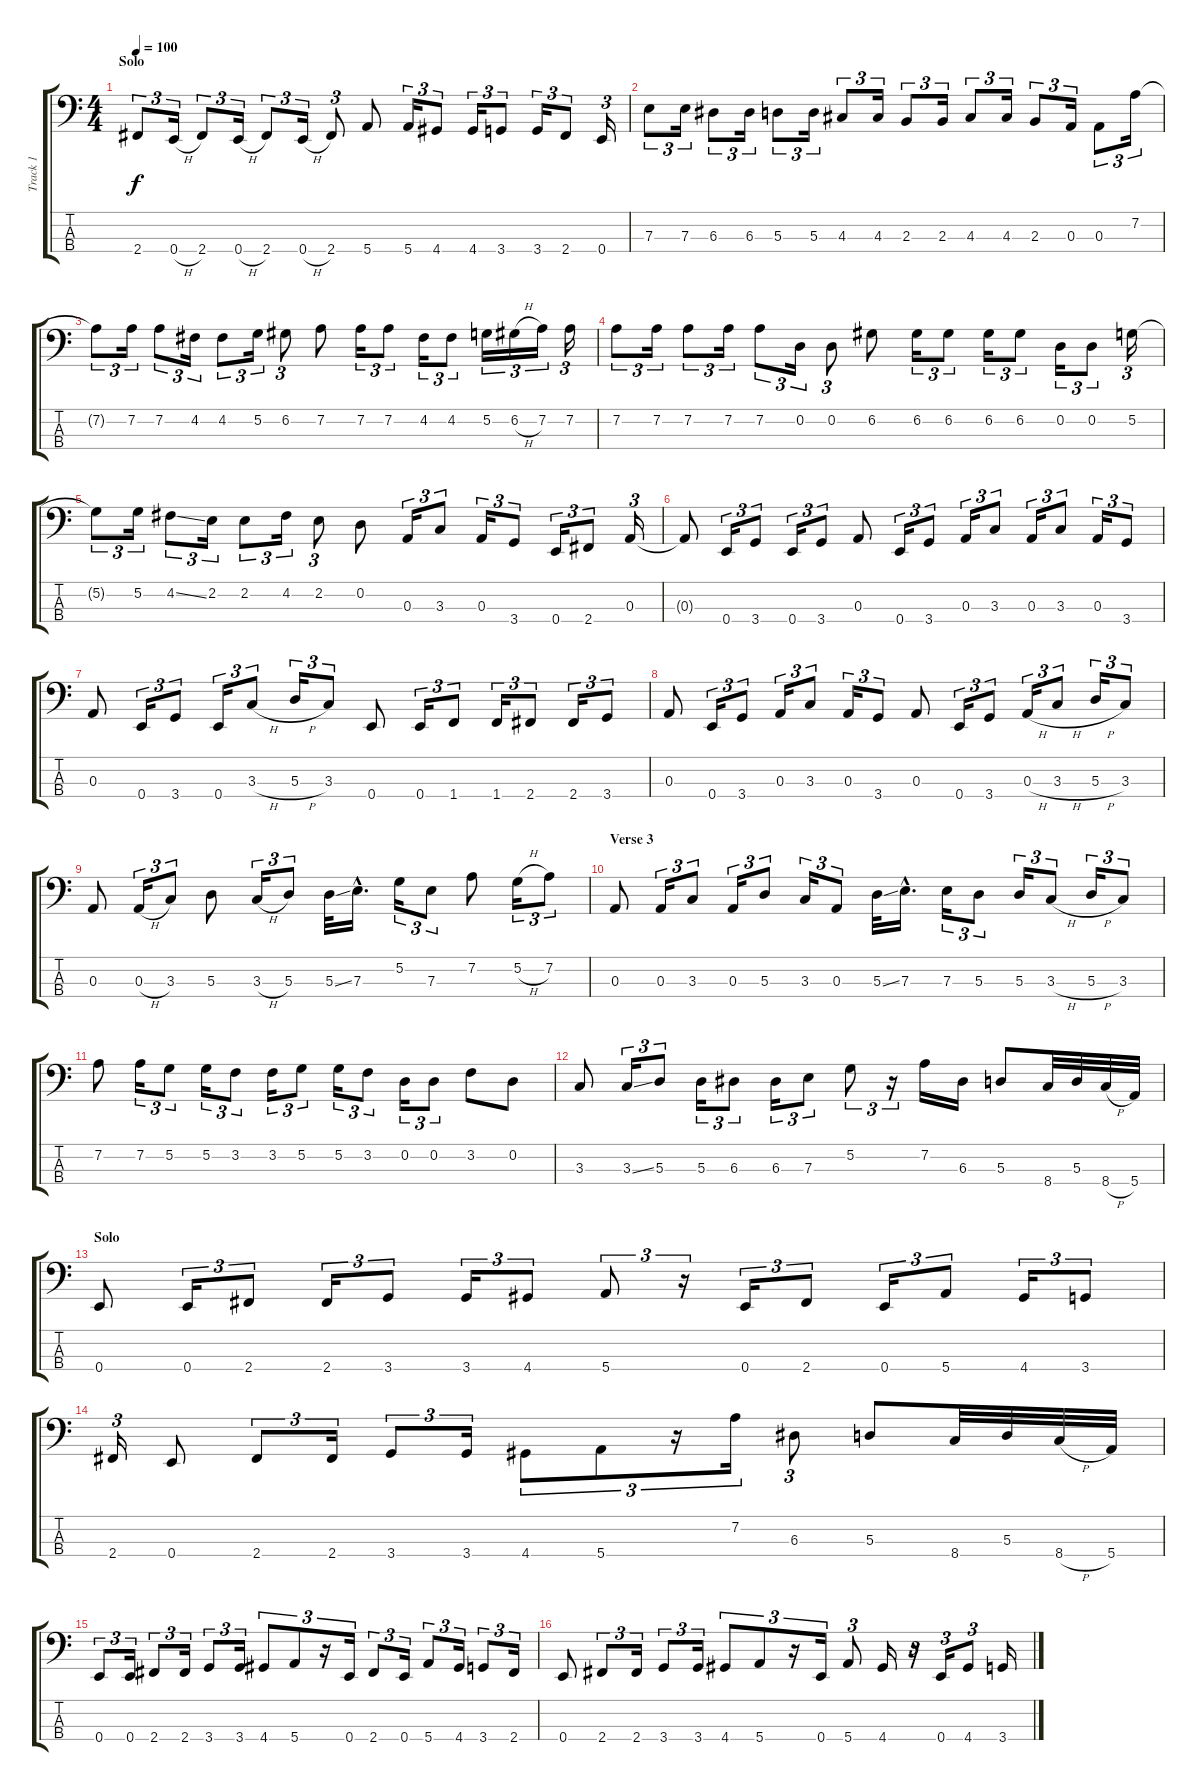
\track ("Track 1" "Track 1") {instrument electricbassfinger}
\staff {score tabs}
\tuning (G2 D2 A1 E1) {hide}
\ts (4 4)
\section ("" "Solo")
\tempo 100
\clef f4
\ks c
2.4.8{tu (3 2) dy f} 0.4{h}.16{tu (3 2)} 2.4.8{tu (3 2)} 0.4{h}.16{tu (3 2)} 2.4.8{tu (3 2)} 0.4{h}.16{tu (3 2)} 2.4.8{tu (3 2)} 5.4.8 5.4.16{tu (3 2)} 4.4.8{tu (3 2)} 4.4.16{tu (3 2)} 3.4.8{tu (3 2)} 3.4.16{tu (3 2)} 2.4.8{tu (3 2)} 0.4.16{tu (3 2)} |
7.3.8{tu (3 2)} 7.3.16{tu (3 2)} 6.3.8{tu (3 2)} 6.3.16{tu (3 2)} 5.3.8{tu (3 2)} 5.3.16{tu (3 2)} 4.3.8{tu (3 2)} 4.3.16{tu (3 2)} 2.3.8{tu (3 2)} 2.3.16{tu (3 2)} 4.3.8{tu (3 2)} 4.3.16{tu (3 2)} 2.3.8{tu (3 2)} 0.3.16{tu (3 2)} 0.3.8{tu (3 2)} 7.2.16{tu (3 2)} |
7.2{t}.8{tu (3 2)} 7.2.16{tu (3 2)} 7.2.8{tu (3 2)} 4.2.16{tu (3 2)} 4.2.8{tu (3 2)} 5.2.16{tu (3 2)} 6.2.8{tu (3 2)} 7.2.8 7.2.16{tu (3 2)} 7.2.8{tu (3 2)} 4.2.16{tu (3 2)} 4.2.8{tu (3 2)} 5.2.16{tu (3 2)} 6.2{h}.16{tu (3 2)} 7.2.16{tu (3 2)} 7.2.16{tu (3 2)} |
7.2.8{tu (3 2)} 7.2.16{tu (3 2)} 7.2.8{tu (3 2)} 7.2.16{tu (3 2)} 7.2.8{tu (3 2)} 0.2.16{tu (3 2)} 0.2.8{tu (3 2)} 6.2.8 6.2.16{tu (3 2)} 6.2.8{tu (3 2)} 6.2.16{tu (3 2)} 6.2.8{tu (3 2)} 0.2.16{tu (3 2)} 0.2.8{tu (3 2)} 5.2.16{tu (3 2)} |
5.2{t}.8{tu (3 2)} 5.2.16{tu (3 2)} 4.2{ss}.8{tu (3 2)} 2.2.16{tu (3 2)} 2.2.8{tu (3 2)} 4.2.16{tu (3 2)} 2.2.8{tu (3 2)} 0.2.8 0.3.16{tu (3 2)} 3.3.8{tu (3 2)} 0.3.16{tu (3 2)} 3.4.8{tu (3 2)} 0.4.16{tu (3 2)} 2.4.8{tu (3 2)} 0.3.16{tu (3 2)} |
\section ("" "")
0.3{t}.8 0.4.16{tu (3 2)} 3.4.8{tu (3 2)} 0.4.16{tu (3 2)} 3.4.8{tu (3 2)} 0.3.8 0.4.16{tu (3 2)} 3.4.8{tu (3 2)} 0.3.16{tu (3 2)} 3.3.8{tu (3 2)} 0.3.16{tu (3 2)} 3.3.8{tu (3 2)} 0.3.16{tu (3 2)} 3.4.8{tu (3 2)} |
0.3.8 0.4.16{tu (3 2)} 3.4.8{tu (3 2)} 0.4.16{tu (3 2)} 3.3{h}.8{tu (3 2)} 5.3{h}.16{tu (3 2)} 3.3.8{tu (3 2)} 0.4.8 0.4.16{tu (3 2)} 1.4.8{tu (3 2)} 1.4.16{tu (3 2)} 2.4.8{tu (3 2)} 2.4.16{tu (3 2)} 3.4.8{tu (3 2)} |
0.3.8 0.4.16{tu (3 2)} 3.4.8{tu (3 2)} 0.3.16{tu (3 2)} 3.3.8{tu (3 2)} 0.3.16{tu (3 2)} 3.4.8{tu (3 2)} 0.3.8 0.4.16{tu (3 2)} 3.4.8{tu (3 2)} 0.3{h}.16{tu (3 2)} 3.3{h}.8{tu (3 2)} 5.3{h}.16{tu (3 2)} 3.3.8{tu (3 2)} |
0.3.8 0.3{h}.16{tu (3 2)} 3.3.8{tu (3 2)} 5.3.8 3.3{h}.16{tu (3 2)} 5.3.8{tu (3 2)} 5.3{ss}.32 7.3{hac}.16{d} 5.2.16{tu (3 2)} 7.3.8{tu (3 2)} 7.2.8 5.2{h}.16{tu (3 2)} 7.2.8{tu (3 2)} |
\section ("" "Verse 3")
0.3.8 0.3.16{tu (3 2)} 3.3.8{tu (3 2)} 0.3.16{tu (3 2)} 5.3.8{tu (3 2)} 3.3.16{tu (3 2)} 0.3.8{tu (3 2)} 5.3{ss}.32 7.3{hac}.16{d} 7.3.16{tu (3 2)} 5.3.8{tu (3 2)} 5.3.16{tu (3 2)} 3.3{h}.8{tu (3 2)} 5.3{h}.16{tu (3 2)} 3.3.8{tu (3 2)} |
7.2.8 7.2.16{tu (3 2)} 5.2.8{tu (3 2)} 5.2.16{tu (3 2)} 3.2.8{tu (3 2)} 3.2.16{tu (3 2)} 5.2.8{tu (3 2)} 5.2.16{tu (3 2)} 3.2.8{tu (3 2)} 0.2.16{tu (3 2)} 0.2.8{tu (3 2)} 3.2.8 0.2.8 |
3.3.8 3.3{ss}.16{tu (3 2)} 5.3.8{tu (3 2)} 5.3.16{tu (3 2)} 6.3.8{tu (3 2)} 6.3.16{tu (3 2)} 7.3.8{tu (3 2)} 5.2.8{tu (3 2)} r.16{tu (3 2)} 7.2.16 6.3.16 5.3.8 8.4.32 5.3.32 8.4{h}.32 5.4.32 |
\section ("" "Solo")
0.4.8 0.4.16{tu (3 2)} 2.4.8{tu (3 2)} 2.4.16{tu (3 2)} 3.4.8{tu (3 2)} 3.4.16{tu (3 2)} 4.4.8{tu (3 2)} 5.4.8{tu (3 2)} r.16{tu (3 2)} 0.4.16{tu (3 2)} 2.4.8{tu (3 2)} 0.4.16{tu (3 2)} 5.4.8{tu (3 2)} 4.4.16{tu (3 2)} 3.4.8{tu (3 2)} |
2.4.16{tu (3 2)} 0.4.8 2.4.8{tu (3 2)} 2.4.16{tu (3 2)} 3.4.8{tu (3 2)} 3.4.16{tu (3 2)} 4.4.8{tu (3 2)} 5.4.8{tu (3 2)} r.16{tu (3 2)} 7.2.16{tu (3 2)} 6.3.8{tu (3 2)} 5.3.8 8.4.32 5.3.32 8.4{h}.32 5.4.32 |
0.4.8{tu (3 2)} 0.4.16{tu (3 2)} 2.4.8{tu (3 2)} 2.4.16{tu (3 2)} 3.4.8{tu (3 2)} 3.4.16{tu (3 2)} 4.4.8{tu (3 2)} 5.4.8{tu (3 2)} r.16{tu (3 2)} 0.4.16{tu (3 2)} 2.4.8{tu (3 2)} 0.4.16{tu (3 2)} 5.4.8{tu (3 2)} 4.4.16{tu (3 2)} 3.4.8{tu (3 2)} 2.4.16{tu (3 2)} |
0.4.8 2.4.8{tu (3 2)} 2.4.16{tu (3 2)} 3.4.8{tu (3 2)} 3.4.16{tu (3 2)} 4.4.8{tu (3 2)} 5.4.8{tu (3 2)} r.16{tu (3 2)} 0.4.16{tu (3 2)} 5.4.8{tu (3 2)} 4.4.16 r.16{tu (3 2)} 0.4.16{tu (3 2)} 4.4.8{tu (3 2)} 3.4.16
